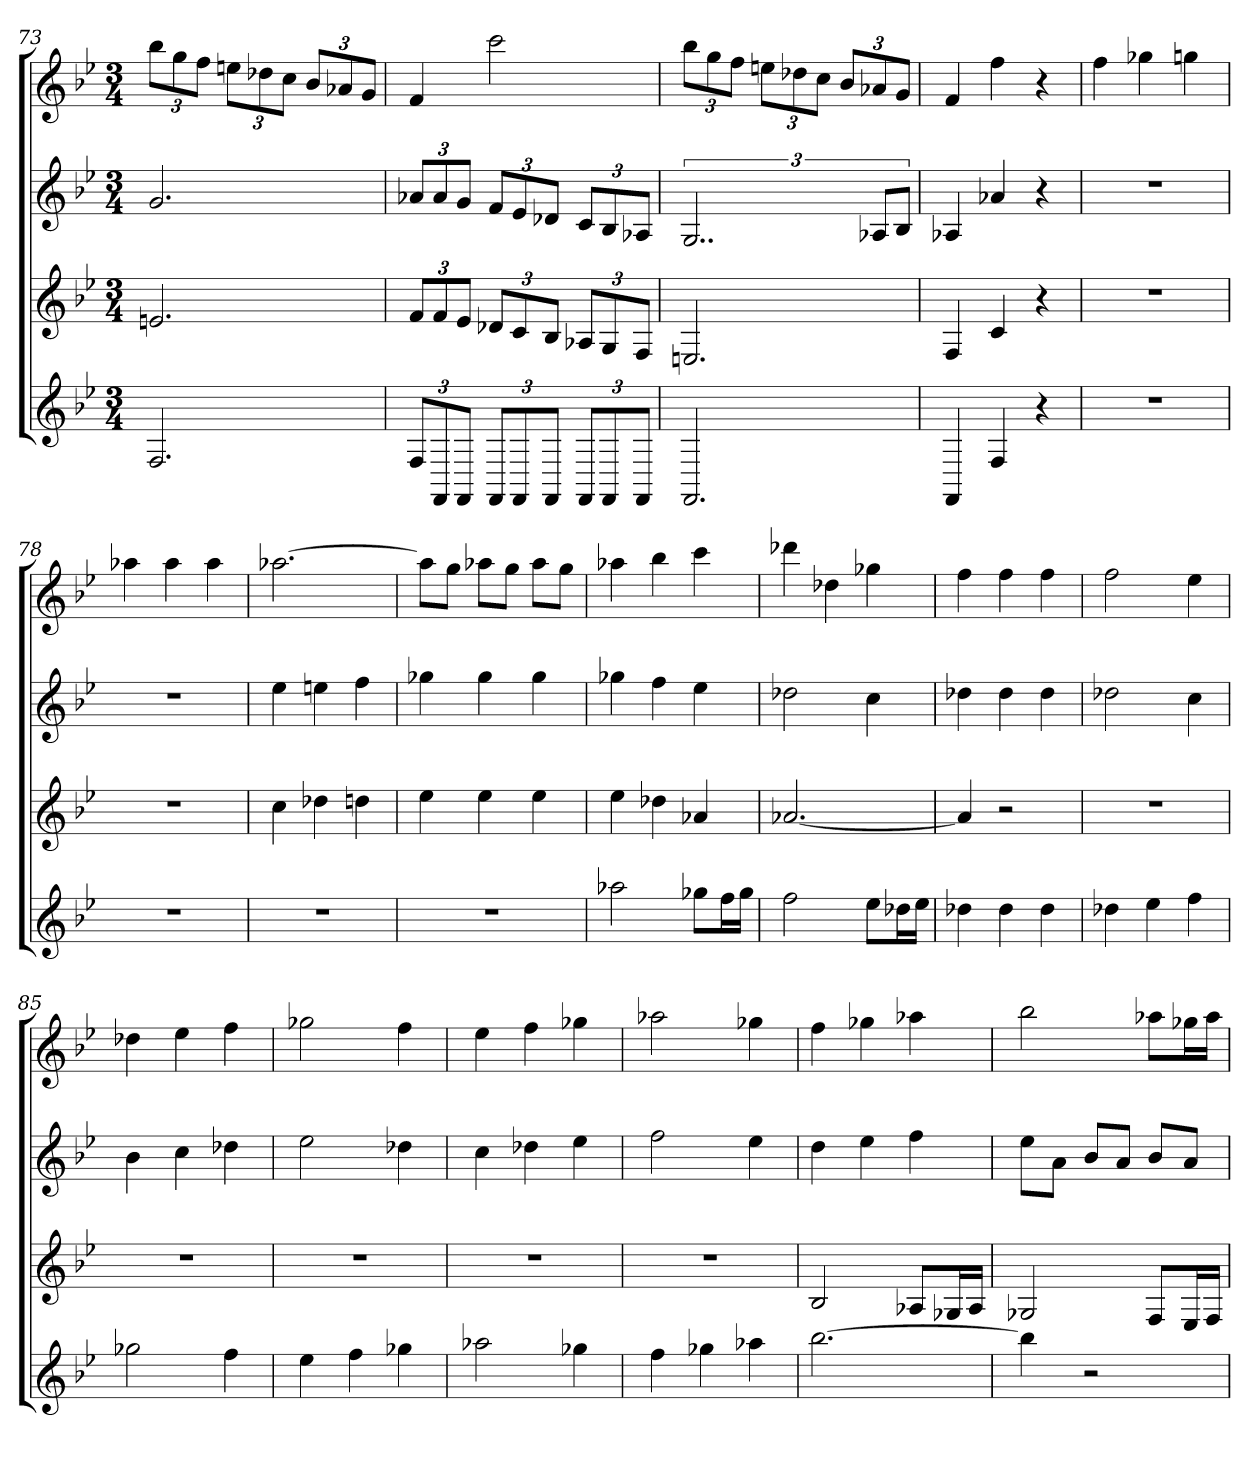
**kern	**kern	**kern	**kern
*part4	*part3	*part2	*part1
*staff4	*staff3	*staff2	*staff1
*k[b-e-]	*k[b-e-]	*k[b-e-]	*k[b-e-]
*B-:	*B-:	*B-:	*B-:
*M3/4	*M3/4	*M3/4	*M3/4
=73	=73	=73	=73
2.F	2.en	2.g	12bb-L
.	.	.	12gg
.	.	.	12ffJ
.	.	.	12eenL
.	.	.	12dd-X
.	.	.	12ccJ
.	.	.	12b-L
.	.	.	12a-X
.	.	.	12gJ
=74	=74	=74	=74
12FL	12fL	12a-XL	4f
12FF	12f	12a-	.
12FFJ	12e-J	12gJ	.
12FFL	12d-XL	12fL	2ccc
12FF	12c	12e-	.
12FFJ	12B-J	12d-XJ	.
12FFL	12A-XL	12cL	.
12FF	12G	12B-	.
12FFJ	12FJ	12A-XJ	.
=75	=75	=75	=75
2.FF	2.En	3..G	12bb-L
.	.	.	12gg
.	.	.	12ffJ
.	.	.	12eenL
.	.	.	12dd-X
.	.	.	12ccJ
.	.	.	12b-L
.	.	12A-XL	12a-X
.	.	12B-J	12gJ
=76	=76	=76	=76
4FF	4F	4A-X	4f
4F	4c	4a-X	4ff
4r	4r	4r	4r
=77	=77	=77	=77
2.r	2.r	2.r	4ff
.	.	.	4gg-X
.	.	.	4ggn
=78	=78	=78	=78
2.r	2.r	2.r	4aa-X
.	.	.	4aa-
.	.	.	4aa-
=79	=79	=79	=79
2.r	4cc	4ee-	[2.aa-X
.	4dd-X	4een	.
.	4ddn	4ff	.
=80	=80	=80	=80
2.r	4ee-	4gg-X	8aa-L]
.	.	.	8ggJ
.	4ee-	4gg-	8aa-XL
.	.	.	8ggJ
.	4ee-	4gg-	8aa-L
.	.	.	8ggJ
=81	=81	=81	=81
2aa-X	4ee-	4gg-X	4aa-X
.	4dd-X	4ff	4bb-
8gg-XL	4a-X	4ee-	4ccc
16ffL	.	.	.
16gg-JJ	.	.	.
=82	=82	=82	=82
2ff	[2.a-X	2dd-X	4ddd-X
.	.	.	4dd-X
8ee-L	.	4cc	4gg-X
16dd-XL	.	.	.
16ee-JJ	.	.	.
=83	=83	=83	=83
4dd-X	4a-]	4dd-X	4ff
4dd-	2r	4dd-	4ff
4dd-	.	4dd-	4ff
=84	=84	=84	=84
4dd-X	2.r	2dd-X	2ff
4ee-	.	.	.
4ff	.	4cc	4ee-
=85	=85	=85	=85
2gg-X	2.r	4b-	4dd-X
.	.	4cc	4ee-
4ff	.	4dd-X	4ff
=86	=86	=86	=86
4ee-	2.r	2ee-	2gg-X
4ff	.	.	.
4gg-X	.	4dd-X	4ff
=87	=87	=87	=87
2aa-X	2.r	4cc	4ee-
.	.	4dd-X	4ff
4gg-X	.	4ee-	4gg-X
=88	=88	=88	=88
4ff	2.r	2ff	2aa-X
4gg-X	.	.	.
4aa-X	.	4ee-	4gg-X
=89	=89	=89	=89
[2.bb-	2B-	4dd	4ff
.	.	4ee-	4gg-X
.	8A-XL	4ff	4aa-X
.	16G-XL	.	.
.	16A-JJ	.	.
=90	=90	=90	=90
4bb-]	2G-X	8ee-L	2bb-
.	.	8aJ	.
2r	.	8b-L	.
.	.	8aJ	.
.	8FL	8b-L	8aa-XL
.	16E-L	8aJ	16gg-XL
.	16FJJ	.	16aa-JJ
=	=	=	=
*-	*-	*-	*-
